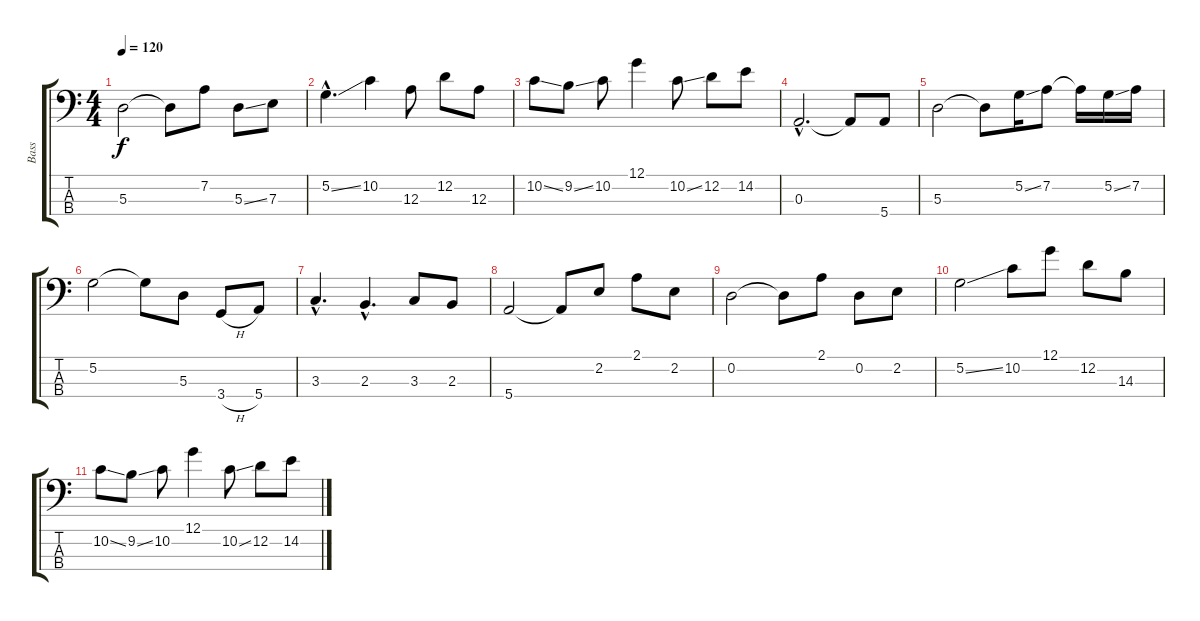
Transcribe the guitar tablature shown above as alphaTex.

\track ("Bass" "Bass") {instrument fretlessbass}
\staff {score tabs}
\tuning (G2 D2 A1 E1) {hide}
\ts (4 4)
\tempo 120
\clef f4
\ks c
5.3.2{dy f} 5.3{t}.8 7.2.8 5.3{ss}.8 7.3.8 |
5.2{ss hac}.4{d volume 12} 10.2.4 12.3.8 12.2.8 12.3.8 |
10.2{ss}.8 9.2{ss}.8 10.2.8 12.1.4 10.2{ss}.8 12.2.8 14.2.8 |
0.3{hac}.2{d volume 10} 0.3{t}.8 5.4.8 |
5.3.2 5.3{t}.8 5.2{ss}.16 7.2.8 7.2{t}.16 5.2{ss}.16 7.2.16 |
5.2.2{volume 9} 5.2{t}.8 5.3.8 3.4{h}.8 5.4.8 |
3.3{hac}.4{d} 2.3{hac}.4{d} 3.3.8 2.3.8 |
5.4.2{volume 8} 5.4{t}.8 2.2.8 2.1.8 2.2.8 |
0.2.2 0.2{t}.8 2.1.8 0.2.8 2.2.8 |
5.2{ss}.2{volume 6} 10.2.8 12.1.8 12.2.8 14.3.8 |
10.2{ss}.8 9.2{ss}.8 10.2.8 12.1.4 10.2{ss}.8 12.2.8 14.2.8
